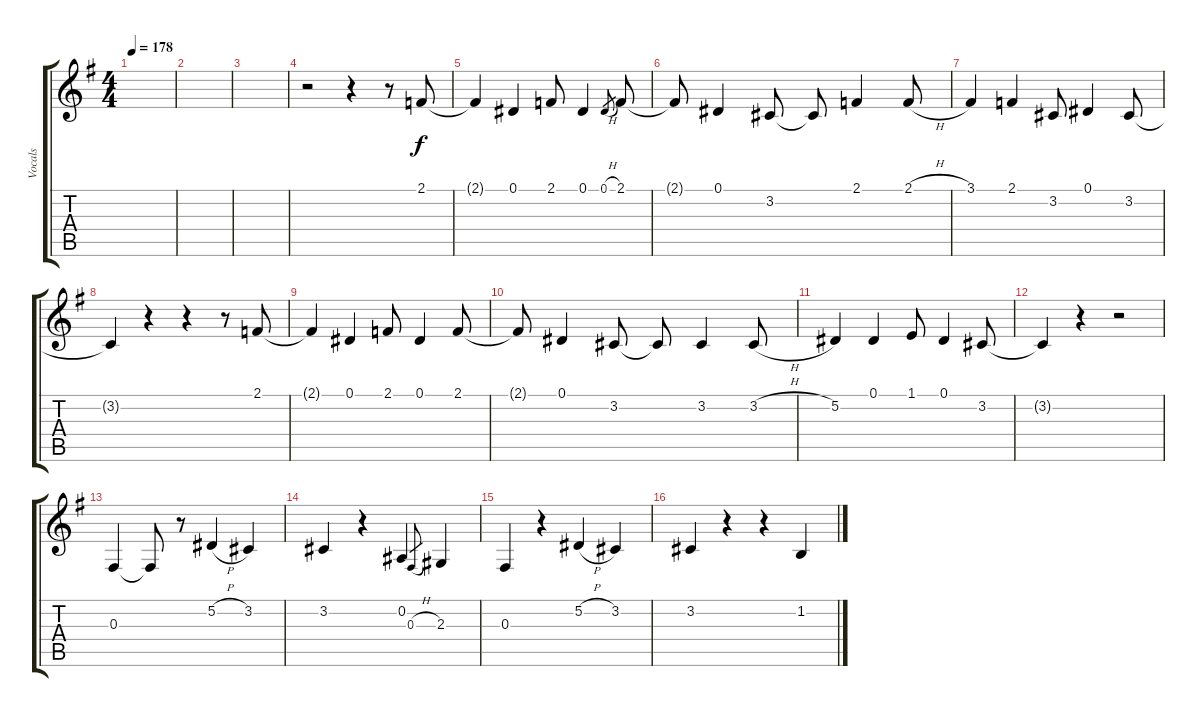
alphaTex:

\track ("Vocals" "Vocals") {instrument clarinet}
\staff {score tabs}
\tuning (Eb4 Bb3 Gb3 Db3 Ab2 Eb2) {hide}
\ts (4 4)
\tempo 178
\clef g2
\ks g
|
|
|
r.2 r.4 r.8 2.1.8 |
2.1{t}.4 0.1.4 2.1.8 0.1.4 0.1{h}.8{gr} 2.1.8 |
2.1{t}.8 0.1.4 3.2.8 3.2{t}.8 2.1.4 2.1{h}.8 |
3.1.4 2.1.4 3.2.8 0.1.4 3.2.8 |
3.2{t}.4 r.4 r.4 r.8 2.1.8 |
2.1{t}.4 0.1.4 2.1.8 0.1.4 2.1.8 |
2.1{t}.8 0.1.4 3.2.8 3.2{t}.8 3.2.4 3.2{h}.8 |
5.2.4 0.1.4 1.1.8 0.1.4 3.2.8 |
3.2{t}.4 r.4 r.2 |
0.3.4 0.3{t}.8 r.8 5.2{h}.4 3.2.4 |
3.2.4 r.4 0.2.4 0.3{h}.8{gr} 2.3.4 |
0.3.4 r.4 5.2{h}.4 3.2.4 |
3.2.4 r.4 r.4 1.2.4
